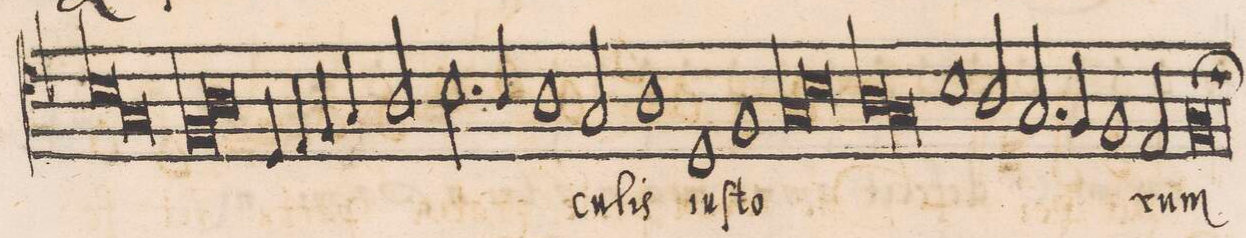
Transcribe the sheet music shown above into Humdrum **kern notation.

**kern	**text
*I"TENOR	*
*clefC4	*
*k[b-]	*
*met(c|)	*
*M2/1	*
1B-	.
1G	.
*Xlig	*
=32	=32
*lig	*
1F	.
1A	.
*Xlig	*
=33	=33
4D/	.
4E/	.
4F/	.
4G/	.
2A/	.
2.B-\	.
=34	=34
4A/	.
1A	.
2G/	-cu-
=35	=35
1A	-lis
1D	iu-
=36	=36
1F	-ſto-
*lig	*
1G	.
=37	=37
1B-	.
*Xlig	*
*lig	*
1A	.
=38	=38
1G	.
*Xlig	*
1B-	.
=39	=39
2A/	.
2.G/	.
4F/	.
1F	.
=40	=40
2E/	.
1F;	-rum
==	==
*-	*-
